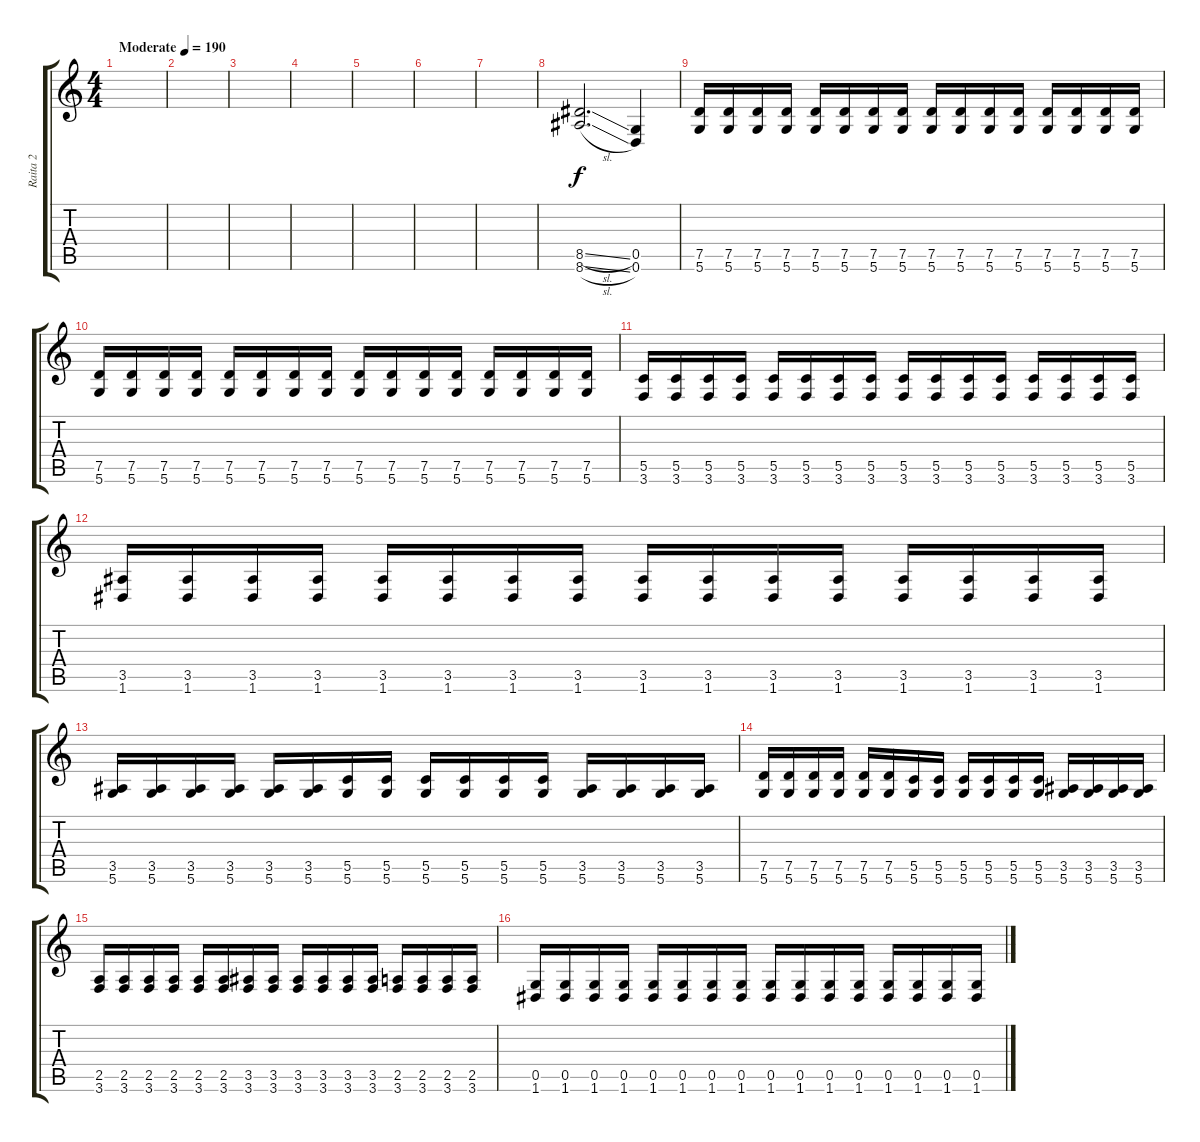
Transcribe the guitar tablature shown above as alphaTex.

\track ("Raita 2" "Raita 2") {instrument distortionguitar}
\staff {score tabs}
\tuning (D4 A3 F3 C3 G2 D2) {hide}
\ts (4 4)
\tempo (190 "Moderate")
\clef g2
\ks c
|
|
|
|
|
|
|
(8.5{sl} 8.6{sl}).2{d} (0.5 0.6).4 |
(7.5 5.6).16 (7.5 5.6).16 (7.5 5.6).16 (7.5 5.6).16 (7.5 5.6).16 (7.5 5.6).16 (7.5 5.6).16 (7.5 5.6).16 (7.5 5.6).16 (7.5 5.6).16 (7.5 5.6).16 (7.5 5.6).16 (7.5 5.6).16 (7.5 5.6).16 (7.5 5.6).16 (7.5 5.6).16 |
(7.5 5.6).16 (7.5 5.6).16 (7.5 5.6).16 (7.5 5.6).16 (7.5 5.6).16 (7.5 5.6).16 (7.5 5.6).16 (7.5 5.6).16 (7.5 5.6).16 (7.5 5.6).16 (7.5 5.6).16 (7.5 5.6).16 (7.5 5.6).16 (7.5 5.6).16 (7.5 5.6).16 (7.5 5.6).16 |
(5.5 3.6).16 (5.5 3.6).16 (5.5 3.6).16 (5.5 3.6).16 (5.5 3.6).16 (5.5 3.6).16 (5.5 3.6).16 (5.5 3.6).16 (5.5 3.6).16 (5.5 3.6).16 (5.5 3.6).16 (5.5 3.6).16 (5.5 3.6).16 (5.5 3.6).16 (5.5 3.6).16 (5.5 3.6).16 |
(3.5 1.6).16 (3.5 1.6).16 (3.5 1.6).16 (3.5 1.6).16 (3.5 1.6).16 (3.5 1.6).16 (3.5 1.6).16 (3.5 1.6).16 (3.5 1.6).16 (3.5 1.6).16 (3.5 1.6).16 (3.5 1.6).16 (3.5 1.6).16 (3.5 1.6).16 (3.5 1.6).16 (3.5 1.6).16 |
(3.5 5.6).16 (3.5 5.6).16 (3.5 5.6).16 (3.5 5.6).16 (3.5 5.6).16 (3.5 5.6).16 (5.5 5.6).16 (5.5 5.6).16 (5.5 5.6).16 (5.5 5.6).16 (5.5 5.6).16 (5.5 5.6).16 (3.5 5.6).16 (3.5 5.6).16 (3.5 5.6).16 (3.5 5.6).16 |
(7.5 5.6).16 (7.5 5.6).16 (7.5 5.6).16 (7.5 5.6).16 (7.5 5.6).16 (7.5 5.6).16 (5.5 5.6).16 (5.5 5.6).16 (5.5 5.6).16 (5.5 5.6).16 (5.5 5.6).16 (5.5 5.6).16 (3.5 5.6).16 (3.5 5.6).16 (3.5 5.6).16 (3.5 5.6).16 |
(2.5 3.6).16 (2.5 3.6).16 (2.5 3.6).16 (2.5 3.6).16 (2.5 3.6).16 (2.5 3.6).16 (3.5 3.6).16 (3.5 3.6).16 (3.5 3.6).16 (3.5 3.6).16 (3.5 3.6).16 (3.5 3.6).16 (2.5 3.6).16 (2.5 3.6).16 (2.5 3.6).16 (2.5 3.6).16 |
(0.5 1.6).16 (0.5 1.6).16 (0.5 1.6).16 (0.5 1.6).16 (0.5 1.6).16 (0.5 1.6).16 (0.5 1.6).16 (0.5 1.6).16 (0.5 1.6).16 (0.5 1.6).16 (0.5 1.6).16 (0.5 1.6).16 (0.5 1.6).16 (0.5 1.6).16 (0.5 1.6).16 (0.5 1.6).16
